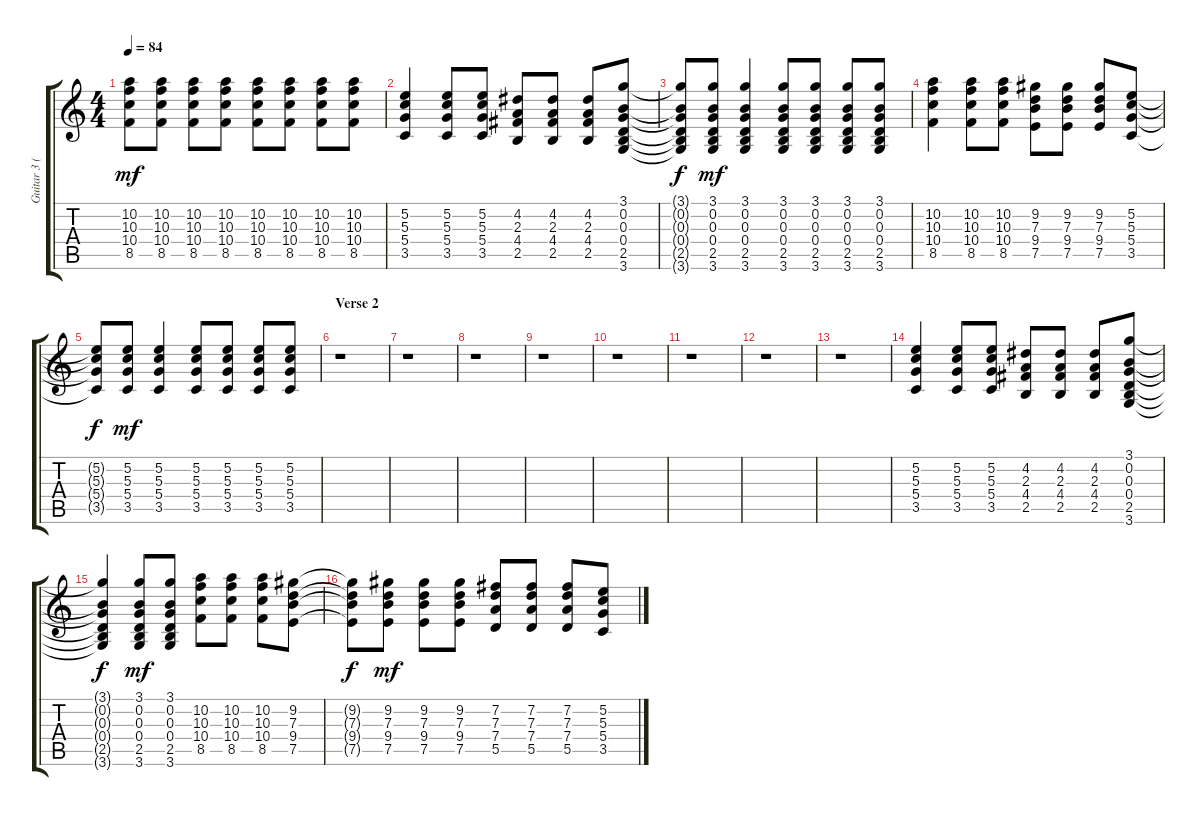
\track ("Guitar 3 (Strumming)" "Guitar 3 (") {instrument acousticguitarnylon}
\staff {score tabs}
\tuning (E4 B3 G3 D3 A2 E2) {hide}
\ts (4 4)
\tempo 84
\clef g2
\ks c
(10.2 10.3 10.4 8.5).8{dy mf} (10.2 10.3 10.4 8.5).8 (10.2 10.3 10.4 8.5).8 (10.2 10.3 10.4 8.5).8 (10.2 10.3 10.4 8.5).8 (10.2 10.3 10.4 8.5).8 (10.2 10.3 10.4 8.5).8 (10.2 10.3 10.4 8.5).8 |
(5.2 5.3 5.4 3.5).4 (5.2 5.3 5.4 3.5).8 (5.2 5.3 5.4 3.5).8 (4.2 2.3 4.4 2.5).8 (4.2 2.3 4.4 2.5).8 (4.2 2.3 4.4 2.5).8 (3.1 0.2 0.3 0.4 2.5 3.6).8 |
(3.1{t} 0.2{t} 0.3{t} 0.4{t} 2.5{t} 3.6{t}).8{dy f} (3.1 0.2 0.3 0.4 2.5 3.6).8{dy mf} (3.1 0.2 0.3 0.4 2.5 3.6).4 (3.1 0.2 0.3 0.4 2.5 3.6).8 (3.1 0.2 0.3 0.4 2.5 3.6).8 (3.1 0.2 0.3 0.4 2.5 3.6).8 (3.1 0.2 0.3 0.4 2.5 3.6).8 |
(10.2 10.3 10.4 8.5).4 (10.2 10.3 10.4 8.5).8 (10.2 10.3 10.4 8.5).8 (9.2 7.3 9.4 7.5).8 (9.2 7.3 9.4 7.5).8 (9.2 7.3 9.4 7.5).8 (5.2 5.3 5.4 3.5).8 |
(5.2{t} 5.3{t} 5.4{t} 3.5{t}).8{dy f} (5.2 5.3 5.4 3.5).8{dy mf} (5.2 5.3 5.4 3.5).4 (5.2 5.3 5.4 3.5).8 (5.2 5.3 5.4 3.5).8 (5.2 5.3 5.4 3.5).8 (5.2 5.3 5.4 3.5).8 |
\section ("" "Verse 2")
r.1 |
r.1 |
r.1 |
r.1 |
r.1 |
r.1 |
r.1 |
r.1 |
(5.2 5.3 5.4 3.5).4 (5.2 5.3 5.4 3.5).8 (5.2 5.3 5.4 3.5).8 (4.2 2.3 4.4 2.5).8 (4.2 2.3 4.4 2.5).8 (4.2 2.3 4.4 2.5).8 (3.1 0.2 0.3 0.4 2.5 3.6).8 |
(3.1{t} 0.2{t} 0.3{t} 0.4{t} 2.5{t} 3.6{t}).4{dy f} (3.1 0.2 0.3 0.4 2.5 3.6).8{dy mf} (3.1 0.2 0.3 0.4 2.5 3.6).8 (10.2 10.3 10.4 8.5).8 (10.2 10.3 10.4 8.5).8 (10.2 10.3 10.4 8.5).8 (9.2 7.3 9.4 7.5).8 |
(9.2{t} 7.3{t} 9.4{t} 7.5{t}).8{dy f} (9.2 7.3 9.4 7.5).8{dy mf} (9.2 7.3 9.4 7.5).8 (9.2 7.3 9.4 7.5).8 (7.2 7.3 7.4 5.5).8 (7.2 7.3 7.4 5.5).8 (7.2 7.3 7.4 5.5).8 (5.2 5.3 5.4 3.5).8
